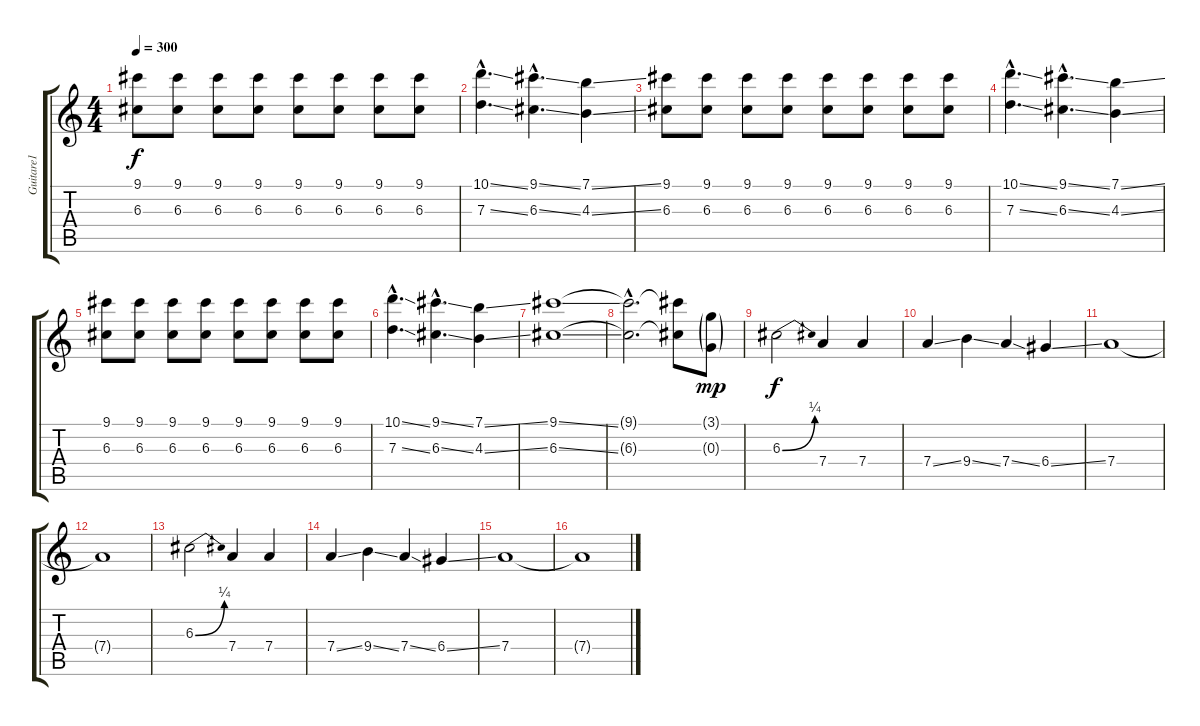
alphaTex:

\track ("Guitare1" "Guitare1") {instrument distortionguitar}
\staff {score tabs}
\tuning (E4 B3 G3 D3 A2 E2) {hide}
\ts (4 4)
\tempo 300
\clef g2
\ks c
(9.1 6.3).8{dy f} (9.1 6.3).8 (9.1 6.3).8 (9.1 6.3).8 (9.1 6.3).8 (9.1 6.3).8 (9.1 6.3).8 (9.1 6.3).8 |
(10.1{ss hac} 7.3{ss hac}).4{d} (9.1{ss hac} 6.3{ss hac}).4{d} (7.1{ss} 4.3{ss}).4 |
(9.1 6.3).8 (9.1 6.3).8 (9.1 6.3).8 (9.1 6.3).8 (9.1 6.3).8 (9.1 6.3).8 (9.1 6.3).8 (9.1 6.3).8 |
(10.1{ss hac} 7.3{ss hac}).4{d} (9.1{ss hac} 6.3{ss hac}).4{d} (7.1{ss} 4.3{ss}).4 |
(9.1 6.3).8 (9.1 6.3).8 (9.1 6.3).8 (9.1 6.3).8 (9.1 6.3).8 (9.1 6.3).8 (9.1 6.3).8 (9.1 6.3).8 |
(10.1{ss hac} 7.3{ss hac}).4{d} (9.1{ss hac} 6.3{ss hac}).4{d} (7.1{ss} 4.3{ss}).4 |
(9.1{ss} 6.3{ss}).1 |
(9.1{hac t} 6.3{hac t}).2{d} (9.1{t} 6.3{t}).8 (3.1{g} 0.3{g}).8{dy mp} |
6.3{be (bend 0 0 60 1)}.2{dy f} 7.4.4 7.4.4 |
7.4{ss}.4 9.4{ss}.4 7.4{ss}.4 6.4{ss}.4 |
7.4.1 |
7.4{t}.1 |
6.3{be (bend 0 0 60 1)}.2 7.4.4 7.4.4 |
7.4{ss}.4 9.4{ss}.4 7.4{ss}.4 6.4{ss}.4 |
7.4.1 |
7.4{t}.1
